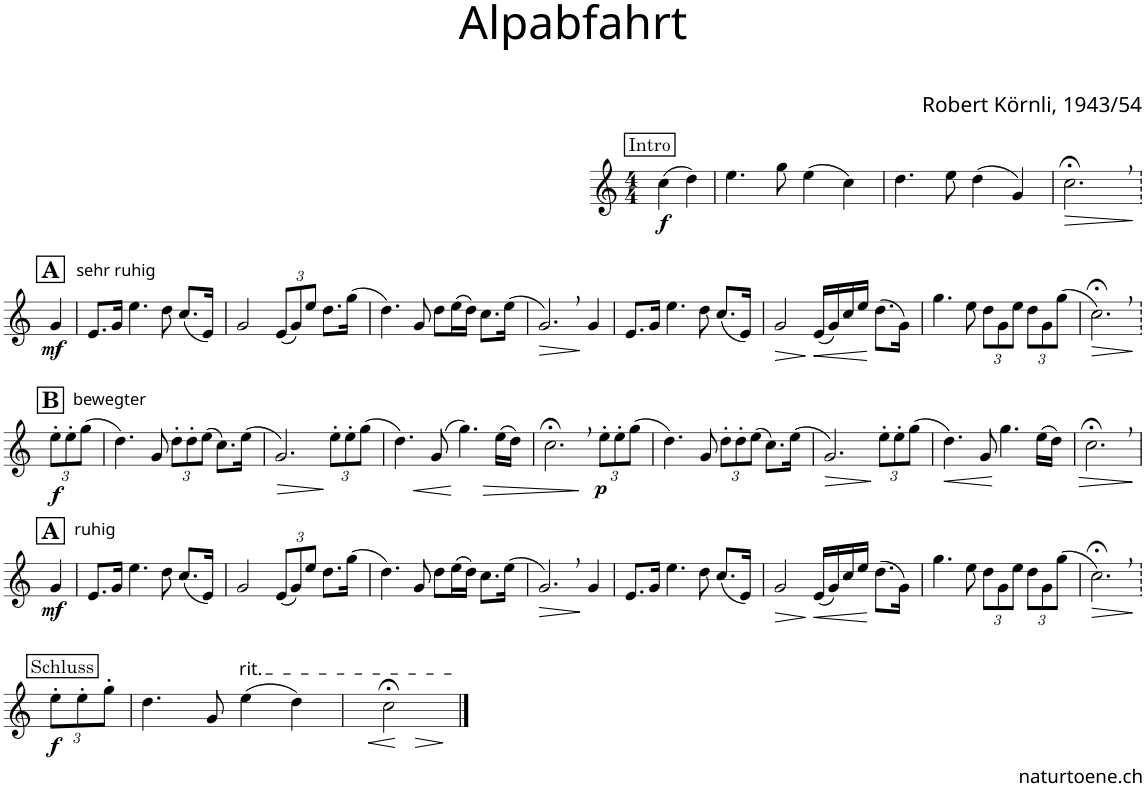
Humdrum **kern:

**kern	**dynam
*part1	*part1
*staff1	*staff1
*I"Alphorn	*
*I'Alphn.	*
*clefG2	*
*Trd4c6	*
*k[]	*
*M4/4	*
!!LO:REH:place=s1:a:cj:fs=11:t=Intro
=	=
!	!LO:DY:b
(4cc\	f
4dd\)	.
=1	=1
4.ee\	.
8gg\	.
(4ee\	.
4cc\)	.
=2	=2
4.dd\	.
8ee\	.
(4dd\	.
4g/)	.
=3	=3
!	!LO:HP:b
2.cc;<,\	>
.	]
!!LO:LB:g=z
!!LO:REH:place=s1:a:B:cj:fs=14:t=A
=3X1	=3X1
!LO:TX:a:t=sehr ruhig	!
!	!LO:DY:b
4g/	mf
=4	=4
8.e/L	.
16g/Jk	.
4.ee\	.
8dd\	.
(8.cc/L	.
16e/Jk)	.
=5	=5
2g/	.
*Xbrackettup	*
(12e/L	.
12g/)	.
12ee/J	.
8.dd\L	.
(16gg\Jk	.
=6	=6
4.dd\)	.
8g/	.
8dd\L	.
(16ee\L	.
16dd\JJ)	.
8.cc\L	.
(16ee\Jk	.
=7	=7
!	!LO:HP:b
2.g,/)	>
4g/	]
=8	=8
8.e/L	.
16g/Jk	.
4.ee\	.
8dd\	.
(8.cc/L	.
16e/Jk)	.
=9	=9
!	!LO:HP:b
2g/	>
!	!LO:HP:n=1:b
(16e/LL	] <
16g/)	.
16cc/	.
16ee/JJ	.
(8.dd\L	[
16g\Jk)	.
=10	=10
4.gg\	.
8ee\	.
12dd\L	.
12g\	.
12ee\J	.
12dd\L	.
12g\	.
(12gg\J	.
=11	=11
!	!LO:HP:b
2.cc;<,\)	>
.	]
!!LO:LB:g=z
!!LO:REH:place=s1:a:B:cj:fs=14:t=B
=11X2	=11X2
!LO:TX:a:t=bewegter	!
!	!LO:DY:b
12ee'\L	f
12ee'\	.
(12gg\J	.
=12	=12
4.dd\)	.
8g/	.
12dd'\L	.
12dd'\	.
(12ee\J	.
8.cc\L)	.
(16ee\Jk	.
=13	=13
!	!LO:HP:b
2.g/)	>
12ee'\L	]
12ee'\	.
(12gg\J	.
=14	=14
!	!LO:HP:b
4.dd\)	<
(8g/	.
!	!LO:HP:n=1:b
4.gg\)	[ >
(16ee\LL	.
16dd\JJ)	.
=15	=15
2.cc;<,\	.
!	!LO:DY:n=1:b
12ee'\L	] p
12ee'\	.
(12gg\J	.
=16	=16
4.dd\)	.
8g/	.
12dd'\L	.
12dd'\	.
(12ee\J	.
8.cc\L)	.
(16ee\Jk	.
=17	=17
!	!LO:HP:b
2.g/)	>
12ee'\L	]
12ee'\	.
(12gg\J	.
=18	=18
!	!LO:HP:b
4.dd\)	<
8g/	.
4.gg\	[
(16ee\LL	.
16dd\JJ)	.
=19	=19
!	!LO:HP:b
2.cc;<,\	>
.	]
!!LO:LB:g=z
!!LO:REH:place=s1:a:B:cj:fs=14:t=A
=19X3	=19X3
!LO:TX:a:t=ruhig	!
!	!LO:DY:b
4g/	mf
=20	=20
8.e/L	.
16g/Jk	.
4.ee\	.
8dd\	.
(8.cc/L	.
16e/Jk)	.
=21	=21
2g/	.
(12e/L	.
12g/)	.
12ee/J	.
8.dd\L	.
(16gg\Jk	.
=22	=22
4.dd\)	.
8g/	.
8dd\L	.
(16ee\L	.
16dd\JJ)	.
8.cc\L	.
(16ee\Jk	.
=23	=23
!	!LO:HP:b
2.g,/)	>
4g/	]
=24	=24
8.e/L	.
16g/Jk	.
4.ee\	.
8dd\	.
(8.cc/L	.
16e/Jk)	.
=25	=25
!	!LO:HP:b
2g/	>
!	!LO:HP:n=1:b
(16e/LL	] <
16g/)	.
16cc/	.
16ee/JJ	.
(8.dd\L	[
16g\Jk)	.
=26	=26
4.gg\	.
8ee\	.
12dd\L	.
12g\	.
12ee\J	.
12dd\L	.
12g\	.
(12gg\J	.
=27	=27
!	!LO:HP:b
2.cc;<,\)	>
.	]
!!LO:LB:g=z
!!LO:REH:place=s1:a:cj:fs=11:t=Schluss
=27X4	=27X4
!	!LO:DY:b
12ee'\L	f
12ee'\	.
12gg'\J	.
=28	=28
4.dd\	.
8g/	.
!LO:TX:a:t=rit.	!
(4ee\	.
4dd\)	.
=29	=29
!	!LO:HP:b
!	!LO:HP:n=1:b
2cc;<\	< >
.	[ ]
==	==
*-	*-
